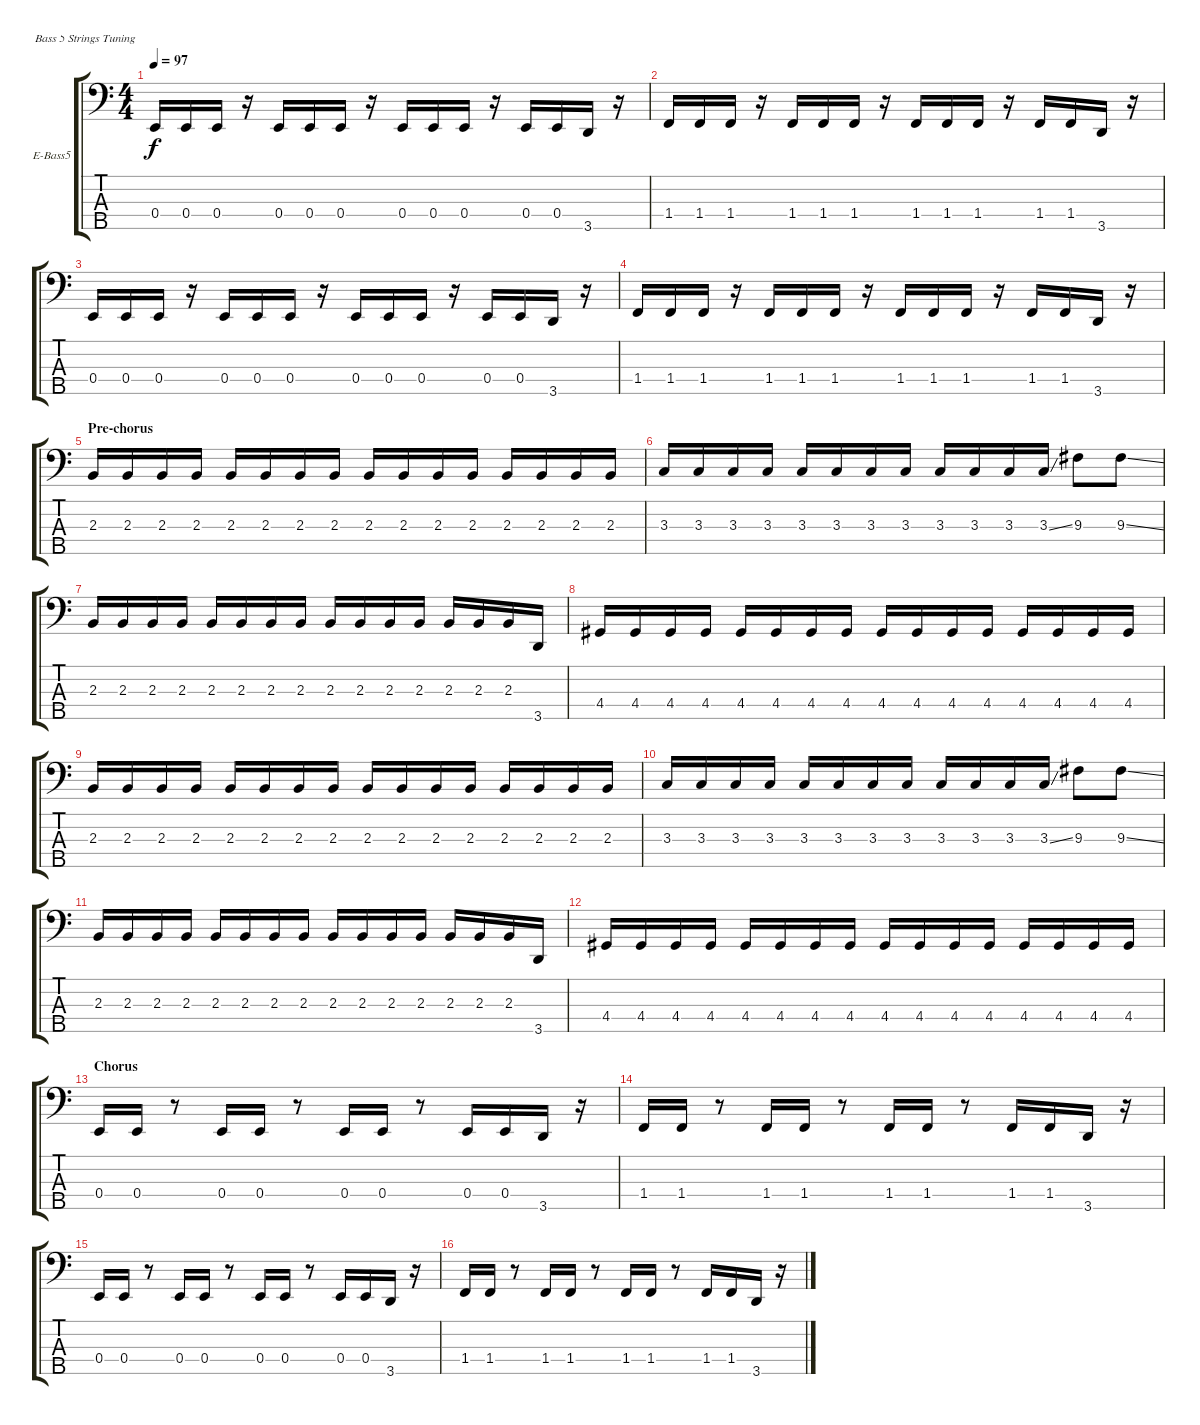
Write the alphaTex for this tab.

\bracketExtendMode groupsimilarinstruments
\firstSystemTrackNameOrientation horizontal
\otherSystemsTrackNameOrientation horizontal
\track ("Tobin Esperance" "E-Bass5") {instrument electricbassfinger}
\staff {score tabs}
\tuning (G2 D2 A1 E1 B0)
\ts (4 4)
\tempo 97
\clef f4
\ks c
0.4.16{dy f} 0.4.16 0.4.16 r.16 0.4.16 0.4.16 0.4.16 r.16 0.4.16 0.4.16 0.4.16 r.16 0.4.16 0.4.16 3.5.16 r.16 |
1.4.16 1.4.16 1.4.16 r.16 1.4.16 1.4.16 1.4.16 r.16 1.4.16 1.4.16 1.4.16 r.16 1.4.16 1.4.16 3.5.16 r.16 |
0.4.16 0.4.16 0.4.16 r.16 0.4.16 0.4.16 0.4.16 r.16 0.4.16 0.4.16 0.4.16 r.16 0.4.16 0.4.16 3.5.16 r.16 |
1.4.16 1.4.16 1.4.16 r.16 1.4.16 1.4.16 1.4.16 r.16 1.4.16 1.4.16 1.4.16 r.16 1.4.16 1.4.16 3.5.16 r.16 |
\section ("" "Pre-chorus")
2.3.16 2.3.16 2.3.16 2.3.16 2.3.16 2.3.16 2.3.16 2.3.16 2.3.16 2.3.16 2.3.16 2.3.16 2.3.16 2.3.16 2.3.16 2.3.16 |
3.3.16 3.3.16 3.3.16 3.3.16 3.3.16 3.3.16 3.3.16 3.3.16 3.3.16 3.3.16 3.3.16 3.3{ss}.16 9.3.8 9.3{ss}.8 |
2.3.16 2.3.16 2.3.16 2.3.16 2.3.16 2.3.16 2.3.16 2.3.16 2.3.16 2.3.16 2.3.16 2.3.16 2.3.16 2.3.16 2.3.16 3.5.16 |
4.4.16 4.4.16 4.4.16 4.4.16 4.4.16 4.4.16 4.4.16 4.4.16 4.4.16 4.4.16 4.4.16 4.4.16 4.4.16 4.4.16 4.4.16 4.4.16 |
2.3.16 2.3.16 2.3.16 2.3.16 2.3.16 2.3.16 2.3.16 2.3.16 2.3.16 2.3.16 2.3.16 2.3.16 2.3.16 2.3.16 2.3.16 2.3.16 |
3.3.16 3.3.16 3.3.16 3.3.16 3.3.16 3.3.16 3.3.16 3.3.16 3.3.16 3.3.16 3.3.16 3.3{ss}.16 9.3.8 9.3{ss}.8 |
2.3.16 2.3.16 2.3.16 2.3.16 2.3.16 2.3.16 2.3.16 2.3.16 2.3.16 2.3.16 2.3.16 2.3.16 2.3.16 2.3.16 2.3.16 3.5.16 |
4.4.16 4.4.16 4.4.16 4.4.16 4.4.16 4.4.16 4.4.16 4.4.16 4.4.16 4.4.16 4.4.16 4.4.16 4.4.16 4.4.16 4.4.16 4.4.16 |
\section ("" "Chorus")
0.4.16 0.4.16 r.8 0.4.16 0.4.16 r.8 0.4.16 0.4.16 r.8 0.4.16 0.4.16 3.5.16 r.16 |
1.4.16 1.4.16 r.8 1.4.16 1.4.16 r.8 1.4.16 1.4.16 r.8 1.4.16 1.4.16 3.5.16 r.16 |
0.4.16 0.4.16 r.8 0.4.16 0.4.16 r.8 0.4.16 0.4.16 r.8 0.4.16 0.4.16 3.5.16 r.16 |
1.4.16 1.4.16 r.8 1.4.16 1.4.16 r.8 1.4.16 1.4.16 r.8 1.4.16 1.4.16 3.5.16 r.16
